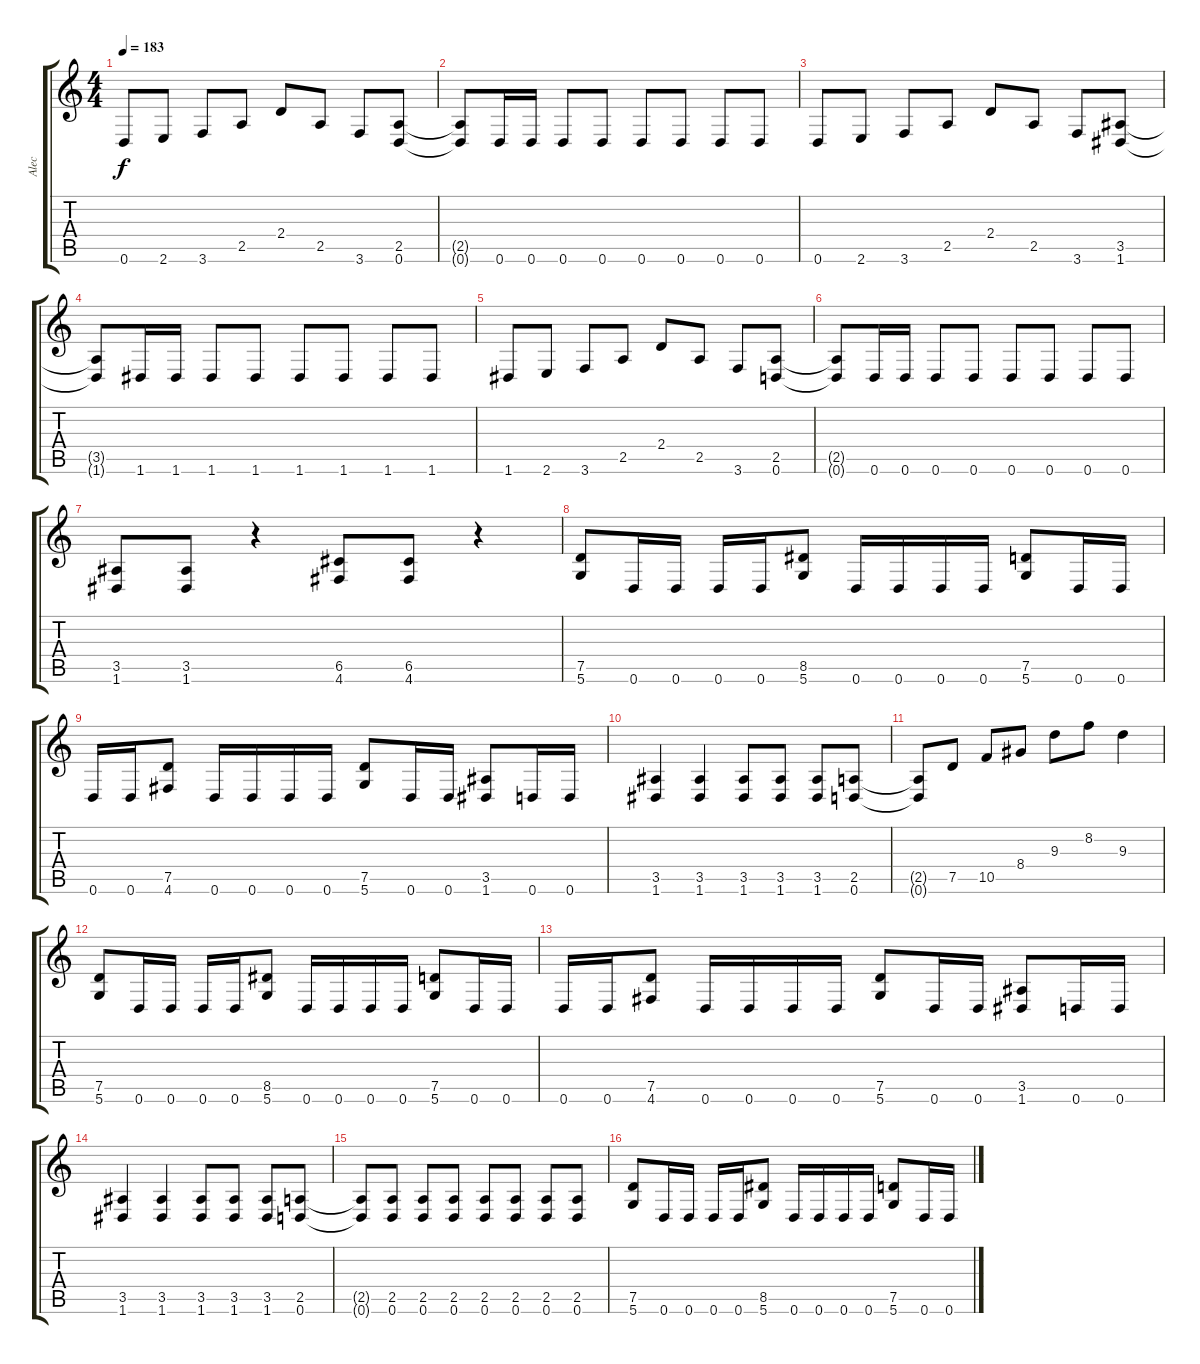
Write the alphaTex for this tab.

\track ("Alec" "Alec") {instrument distortionguitar}
\staff {score tabs}
\tuning (D4 A3 F3 C3 G2 D2) {hide}
\ts (4 4)
\tempo 183
\clef g2
\ks c
0.6.8{dy f} 2.6.8 3.6.8 2.5.8 2.4.8 2.5.8 3.6.8 (2.5 0.6).8 |
(2.5{t} 0.6{t}).8 0.6.16 0.6.16 0.6.8 0.6.8 0.6.8 0.6.8 0.6.8 0.6.8 |
0.6.8 2.6.8 3.6.8 2.5.8 2.4.8 2.5.8 3.6.8 (3.5 1.6).8 |
(3.5{t} 1.6{t}).8 1.6.16 1.6.16 1.6.8 1.6.8 1.6.8 1.6.8 1.6.8 1.6.8 |
1.6.8 2.6.8 3.6.8 2.5.8 2.4.8 2.5.8 3.6.8 (2.5 0.6).8 |
(2.5{t} 0.6{t}).8 0.6.16 0.6.16 0.6.8 0.6.8 0.6.8 0.6.8 0.6.8 0.6.8 |
(3.5 1.6).8 (3.5 1.6).8 r.4 (6.5 4.6).8 (6.5 4.6).8 r.4 |
(7.5 5.6).8 0.6.16 0.6.16 0.6.16 0.6.16 (8.5 5.6).8 0.6.16 0.6.16 0.6.16 0.6.16 (7.5 5.6).8 0.6.16 0.6.16 |
0.6.16 0.6.16 (7.5 4.6).8 0.6.16 0.6.16 0.6.16 0.6.16 (7.5 5.6).8 0.6.16 0.6.16 (3.5 1.6).8 0.6.16 0.6.16 |
(3.5 1.6).4 (3.5 1.6).4 (3.5 1.6).8 (3.5 1.6).8 (3.5 1.6).8 (2.5 0.6).8 |
(2.5{t} 0.6{t}).8 7.5.8 10.5.8 8.4.8 9.3.8 8.2.8 9.3.4 |
(7.5 5.6).8 0.6.16 0.6.16 0.6.16 0.6.16 (8.5 5.6).8 0.6.16 0.6.16 0.6.16 0.6.16 (7.5 5.6).8 0.6.16 0.6.16 |
0.6.16 0.6.16 (7.5 4.6).8 0.6.16 0.6.16 0.6.16 0.6.16 (7.5 5.6).8 0.6.16 0.6.16 (3.5 1.6).8 0.6.16 0.6.16 |
(3.5 1.6).4 (3.5 1.6).4 (3.5 1.6).8 (3.5 1.6).8 (3.5 1.6).8 (2.5 0.6).8 |
(2.5{t} 0.6{t}).8 (2.5 0.6).8 (2.5 0.6).8 (2.5 0.6).8 (2.5 0.6).8 (2.5 0.6).8 (2.5 0.6).8 (2.5 0.6).8 |
(7.5 5.6).8 0.6.16 0.6.16 0.6.16 0.6.16 (8.5 5.6).8 0.6.16 0.6.16 0.6.16 0.6.16 (7.5 5.6).8 0.6.16 0.6.16
